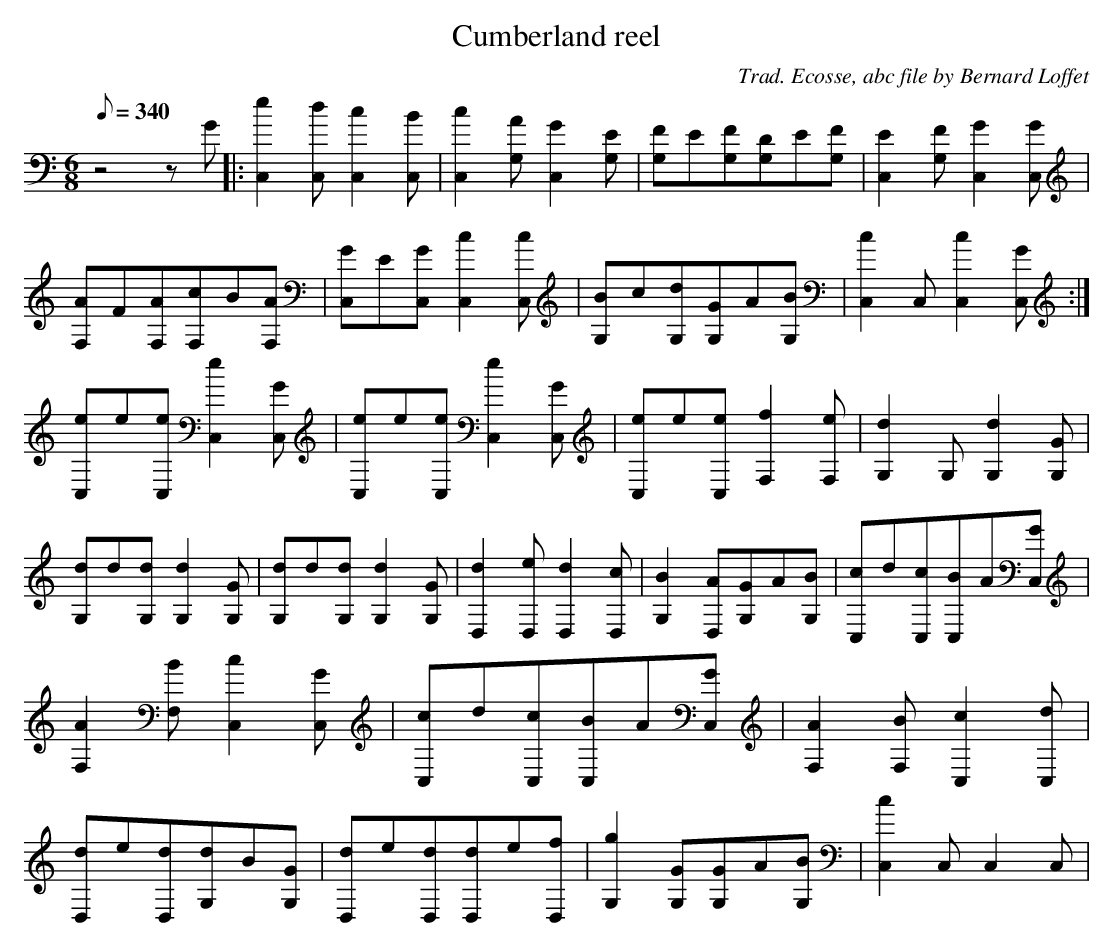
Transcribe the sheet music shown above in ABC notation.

X:1
T:Cumberland reel
C:Trad. Ecosse, abc file by Bernard Loffet
L:1/8
Q:340
M:6/8
K:C
z4zG|:[e2C,2][dC,][c2C,2][BC,]|[c2C,2][AG,][G2C,2][EG,]|[FG,]E[FG,][DG,]E[FG,]|[E2C,2][FG,][G2C,2][GC,]|[AF,]F[AF,][cF,]B[AF,]|[GC,]E[GC,][c2C,2][cC,]| \
[BG,]c[dG,][GG,]A[BG,]|[c2C,2]C,[c2C,2][GC,]:|[eC,]e[eC,][e2C,2][GC,]|[eC,]e[eC,][e2C,2][GC,]|[eC,]e[eC,][f2F,2][eF,]|[d2G,2]G,[d2G,2][GG,]|[dG,]d[dG,][d2G,2][GG,]| \
[dG,]d[dG,][d2G,2][GG,]|[d2D,2][eD,][d2D,2][cD,]|[B2G,2][AD,][GG,]A[BG,]|[cC,]d[cC,][BC,]A[GC,]|[A2F,2][BF,][c2C,2][GC,]|[cC,]d[cC,][BC,]A[GC,]|[A2F,2][BF,][c2C,2][dC,]| \
[dD,]e[dD,][dG,]B[GG,]|[dD,]e[dD,][dD,]e[fD,]|[g2G,2][GG,][GG,]A[BG,]|[c2C,2]C,C,2C,| \
